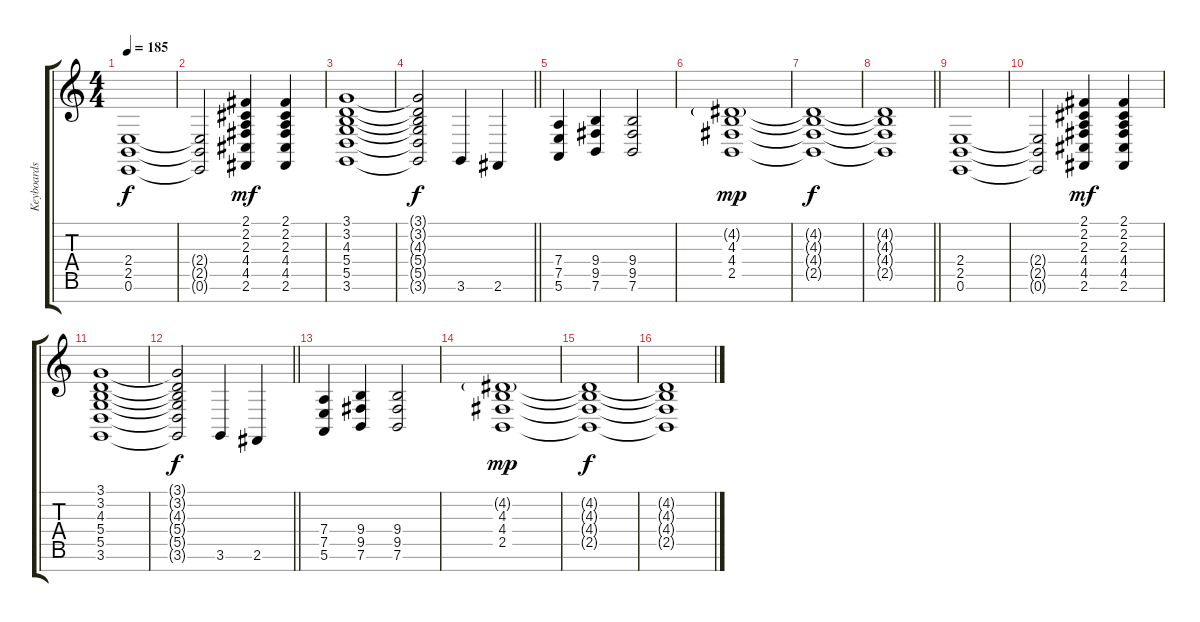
\track ("Keyboards" "Keyboards") {instrument stringensemble1}
\staff {score tabs}
\tuning (E4 B3 G3 D3 A2 E2 B1) {hide}
\ts (4 4)
\tempo 185
\clef g2
\ks c
(2.4 2.5 0.6).1{dy f} |
(2.4{t} 2.5{t} 0.6{t}).2 (2.1 2.2 2.3 4.4 4.5 2.6).4{dy mf} (2.1 2.2 2.3 4.4 4.5 2.6).4 |
(3.1 3.2 4.3 5.4 5.5 3.6).1 |
\barLineRight lightlight
(3.1{t} 3.2{t} 4.3{t} 5.4{t} 5.5{t} 3.6{t}).2{dy f} 3.6.4 2.6.4 |
(7.4 7.5 5.6).4 (9.4 9.5 7.6).4 (9.4 9.5 7.6).2 |
(4.2{g} 4.3 4.4 2.5).1{dy mp} |
(4.2{t} 4.3{t} 4.4{t} 2.5{t}).1{dy f} |
\barLineRight lightlight
(4.2{t} 4.3{t} 4.4{t} 2.5{t}).1 |
(2.4 2.5 0.6).1 |
(2.4{t} 2.5{t} 0.6{t}).2 (2.1 2.2 2.3 4.4 4.5 2.6).4{dy mf} (2.1 2.2 2.3 4.4 4.5 2.6).4 |
(3.1 3.2 4.3 5.4 5.5 3.6).1 |
\barLineRight lightlight
(3.1{t} 3.2{t} 4.3{t} 5.4{t} 5.5{t} 3.6{t}).2{dy f} 3.6.4 2.6.4 |
(7.4 7.5 5.6).4 (9.4 9.5 7.6).4 (9.4 9.5 7.6).2 |
(4.2{g} 4.3 4.4 2.5).1{dy mp} |
(4.2{t} 4.3{t} 4.4{t} 2.5{t}).1{dy f} |
(4.2{t} 4.3{t} 4.4{t} 2.5{t}).1
